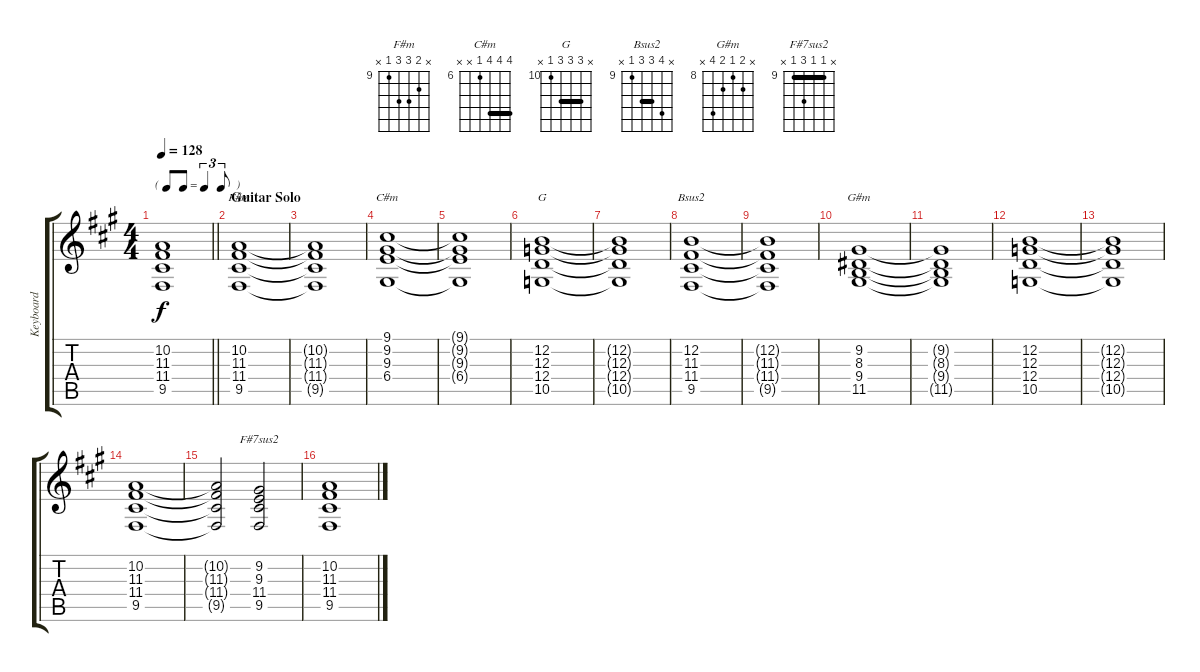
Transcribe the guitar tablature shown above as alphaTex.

\track ("Keyboard" "Keyboard") {instrument pad2warm}
\staff {score tabs}
\tuning (E4 B3 G3 D3 A2 E2) {hide}
\chord ("F#m" x 10 11 11 9 x) {firstfret 9}
\chord ("C#m" 9 9 9 6 x x) {firstfret 6 barre 9}
\chord ("G" x 12 12 12 10 x) {firstfret 10 barre 12}
\chord ("Bsus2" x 12 11 11 9 x) {firstfret 9 barre 11}
\chord ("G#m" x 9 8 9 11 x) {firstfret 8}
\chord ("F#7sus2" x 9 9 11 9 x) {firstfret 9 barre 9}
\ts (4 4)
\tf triplet8th
\tempo 128
\clef g2
\barLineRight lightlight
\ks a
(10.2{t} 11.3{t} 11.4{t} 9.5{t}).1{dy f} |
\section ("" "Guitar Solo")
(10.2 11.3 11.4 9.5).1{ch "F#m"} |
(10.2{t} 11.3{t} 11.4{t} 9.5{t}).1 |
(9.1 9.2 9.3 6.4).1{ch "C#m"} |
(9.1{t} 9.2{t} 9.3{t} 6.4{t}).1 |
(12.2 12.3 12.4 10.5).1{ch "G"} |
(12.2{t} 12.3{t} 12.4{t} 10.5{t}).1 |
(12.2 11.3 11.4 9.5).1{ch "Bsus2"} |
(12.2{t} 11.3{t} 11.4{t} 9.5{t}).1 |
(9.2 8.3 9.4 11.5).1{ch "G#m"} |
(9.2{t} 8.3{t} 9.4{t} 11.5{t}).1 |
(12.2 12.3 12.4 10.5).1 |
(12.2{t} 12.3{t} 12.4{t} 10.5{t}).1 |
(10.2 11.3 11.4 9.5).1 |
(10.2{t} 11.3{t} 11.4{t} 9.5{t}).2 (9.2 9.3 11.4 9.5).2{ch "F#7sus2"} |
(10.2 11.3 11.4 9.5).1
